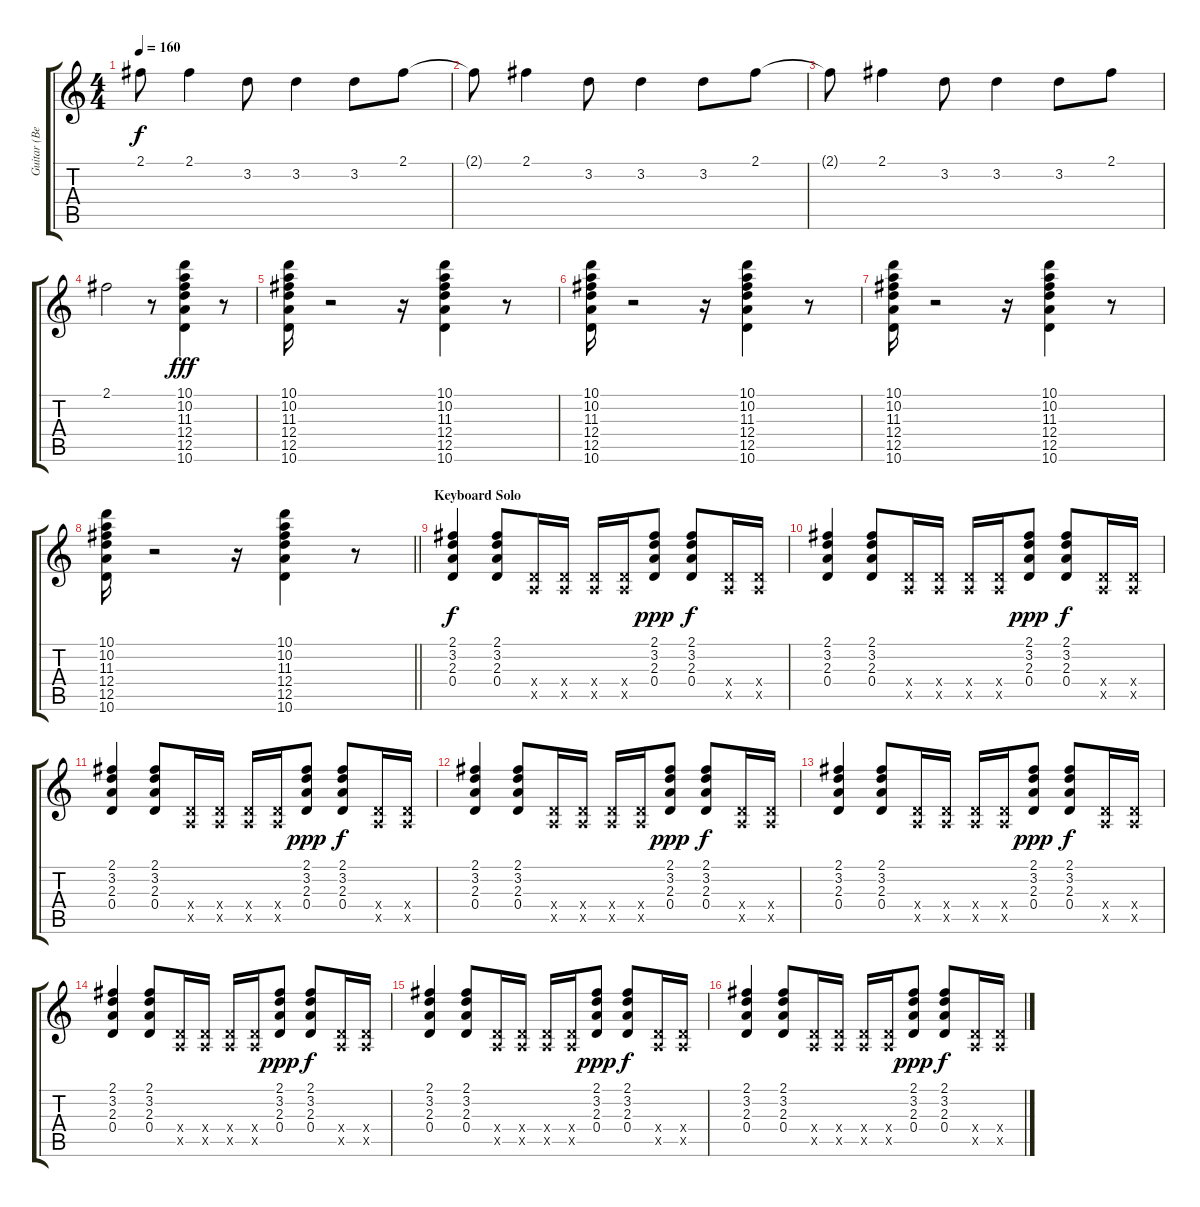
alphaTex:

\track ("Guitar (Bernard Sumner)" "Guitar (Be") {instrument electricguitarjazz}
\staff {score tabs}
\tuning (E4 B3 G3 D3 A2 E2) {hide}
\ts (4 4)
\tempo 160
\clef g2
\ks c
2.1{t}.8{dy f} 2.1.4 3.2.8 3.2.4 3.2.8 2.1.8 |
2.1{t}.8 2.1.4 3.2.8 3.2.4 3.2.8 2.1.8 |
2.1{t}.8 2.1.4 3.2.8 3.2.4 3.2.8 2.1.8 |
2.1.2 r.8 (10.1 10.2 11.3 12.4 12.5 10.6).4{dy fff} r.8 |
(10.1 10.2 11.3 12.4 12.5 10.6).16 r.2 r.16 (10.1 10.2 11.3 12.4 12.5 10.6).4 r.8 |
(10.1 10.2 11.3 12.4 12.5 10.6).16 r.2 r.16 (10.1 10.2 11.3 12.4 12.5 10.6).4 r.8 |
(10.1 10.2 11.3 12.4 12.5 10.6).16 r.2 r.16 (10.1 10.2 11.3 12.4 12.5 10.6).4 r.8 |
\barLineRight lightlight
(10.1 10.2 11.3 12.4 12.5 10.6).16 r.2 r.16 (10.1 10.2 11.3 12.4 12.5 10.6).4 r.8 |
\section ("" "Keyboard Solo")
(2.1 3.2 2.3 0.4).4{dy f} (2.1 3.2 2.3 0.4).8 (0.4{x} 0.5{x}).16 (0.4{x} 0.5{x}).16 (0.4{x} 0.5{x}).16 (0.4{x} 0.5{x}).16 (2.1 3.2 2.3 0.4).8{dy ppp} (2.1 3.2 2.3 0.4).8{dy f} (0.4{x} 0.5{x}).16 (0.4{x} 0.5{x}).16 |
(2.1 3.2 2.3 0.4).4 (2.1 3.2 2.3 0.4).8 (0.4{x} 0.5{x}).16 (0.4{x} 0.5{x}).16 (0.4{x} 0.5{x}).16 (0.4{x} 0.5{x}).16 (2.1 3.2 2.3 0.4).8{dy ppp} (2.1 3.2 2.3 0.4).8{dy f} (0.4{x} 0.5{x}).16 (0.4{x} 0.5{x}).16 |
(2.1 3.2 2.3 0.4).4 (2.1 3.2 2.3 0.4).8 (0.4{x} 0.5{x}).16 (0.4{x} 0.5{x}).16 (0.4{x} 0.5{x}).16 (0.4{x} 0.5{x}).16 (2.1 3.2 2.3 0.4).8{dy ppp} (2.1 3.2 2.3 0.4).8{dy f} (0.4{x} 0.5{x}).16 (0.4{x} 0.5{x}).16 |
(2.1 3.2 2.3 0.4).4 (2.1 3.2 2.3 0.4).8 (0.4{x} 0.5{x}).16 (0.4{x} 0.5{x}).16 (0.4{x} 0.5{x}).16 (0.4{x} 0.5{x}).16 (2.1 3.2 2.3 0.4).8{dy ppp} (2.1 3.2 2.3 0.4).8{dy f} (0.4{x} 0.5{x}).16 (0.4{x} 0.5{x}).16 |
(2.1 3.2 2.3 0.4).4 (2.1 3.2 2.3 0.4).8 (0.4{x} 0.5{x}).16 (0.4{x} 0.5{x}).16 (0.4{x} 0.5{x}).16 (0.4{x} 0.5{x}).16 (2.1 3.2 2.3 0.4).8{dy ppp} (2.1 3.2 2.3 0.4).8{dy f} (0.4{x} 0.5{x}).16 (0.4{x} 0.5{x}).16 |
(2.1 3.2 2.3 0.4).4 (2.1 3.2 2.3 0.4).8 (0.4{x} 0.5{x}).16 (0.4{x} 0.5{x}).16 (0.4{x} 0.5{x}).16 (0.4{x} 0.5{x}).16 (2.1 3.2 2.3 0.4).8{dy ppp} (2.1 3.2 2.3 0.4).8{dy f} (0.4{x} 0.5{x}).16 (0.4{x} 0.5{x}).16 |
(2.1 3.2 2.3 0.4).4 (2.1 3.2 2.3 0.4).8 (0.4{x} 0.5{x}).16 (0.4{x} 0.5{x}).16 (0.4{x} 0.5{x}).16 (0.4{x} 0.5{x}).16 (2.1 3.2 2.3 0.4).8{dy ppp} (2.1 3.2 2.3 0.4).8{dy f} (0.4{x} 0.5{x}).16 (0.4{x} 0.5{x}).16 |
(2.1 3.2 2.3 0.4).4 (2.1 3.2 2.3 0.4).8 (0.4{x} 0.5{x}).16 (0.4{x} 0.5{x}).16 (0.4{x} 0.5{x}).16 (0.4{x} 0.5{x}).16 (2.1 3.2 2.3 0.4).8{dy ppp} (2.1 3.2 2.3 0.4).8{dy f} (0.4{x} 0.5{x}).16 (0.4{x} 0.5{x}).16
